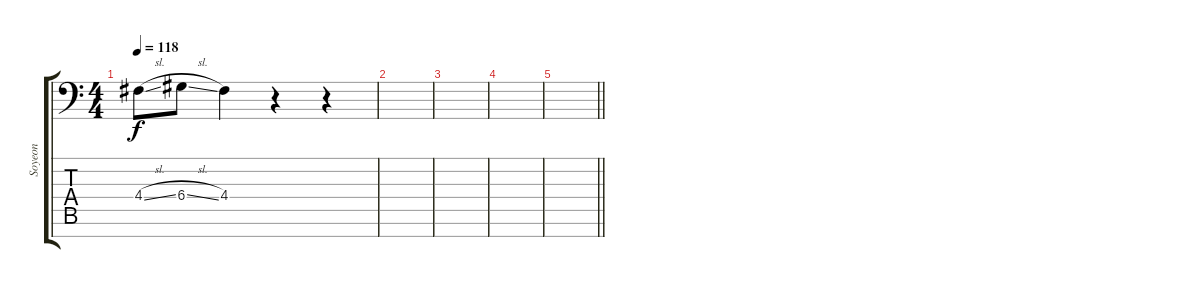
\track ("Soyeon" "Soyeon") {instrument altosax}
\staff {score tabs}
\tuning (E4 B3 G3 D3 A2 E2 C-1) {hide}
\ts (4 4)
\tempo 118
\clef f4
\ks c
4.4{sl}.8{dy f} 6.4{sl}.8 4.4.4 r.4 r.4 |
|
|
|
\barLineRight lightlight
